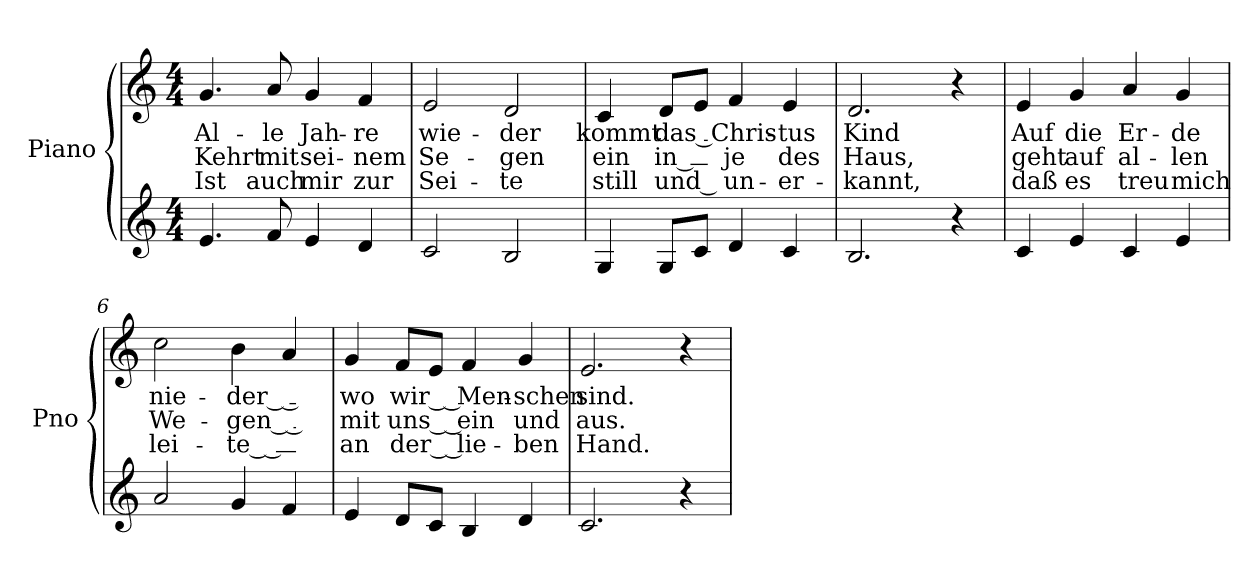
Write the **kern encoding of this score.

**kern	**kern	**text	**text	**text
*part1	*part1	*part1	*part1	*part1
*staff2	*staff1	*staff1	*staff1	*staff1
*I"Piano	*	*	*	*
*I'Pno	*	*	*	*
*	*clefG2	*	*	*
*k[]	*k[]	*	*	*
*C:	*C:	*	*	*
*M4/4	*M4/4	*	*	*
=1	=1	=1	=1	=1
4.e/	4.g/	Al-	Kehrt	Ist
8f/	8a/	-le	mit	auch
4e/	4g/	Jah-	sei-	mir
4d/	4f/	-re	-nem	zur
=2	=2	=2	=2	=2
2c/	2e/	wie-	Se-	Sei-
2B/	2d/	-der	-gen	-te
=3	=3	=3	=3	=3
4G/	4c/	kommt	ein	still
8G/L	8d/L	-das__	in__	und__
8c/J	8e/J	.	.	.
4d/	4f/	-Chris-	je	un-
4c/	4e/	-tus	des	-er-
!!LO:LB:g=z
=4	=4	=4	=4	=4
2.B/	2.d/	Kind	Haus,	-kannt,
4r	4r	.	.	.
=5	=5	=5	=5	=5
4c/	4e/	Auf	geht	daß
4e/	4g/	die	auf	es
4c/	4a/	Er-	al-	treu
4e/	4g/	-de	-len	mich
=6	=6	=6	=6	=6
2a/	2cc\	nie-	We-	lei-
4g/	4b\	-der___	-gen___	-te___
4f/	4a/	.	.	.
!!LO:LB:g=z
=7	=7	=7	=7	=7
4e/	4g/	wo	mit	an
8d/L	8f/L	wir___	uns___	der___
8c/J	8e/J	.	.	.
4B/	4f/	Men-	ein	lie-
4d/	4g/	-schen	und	-ben
=8	=8	=8	=8	=8
2.c/	2.e/	sind.	aus.	Hand.
4r	4r	.	.	.
=	=	=	=	=
*-	*-	*-	*-	*-
